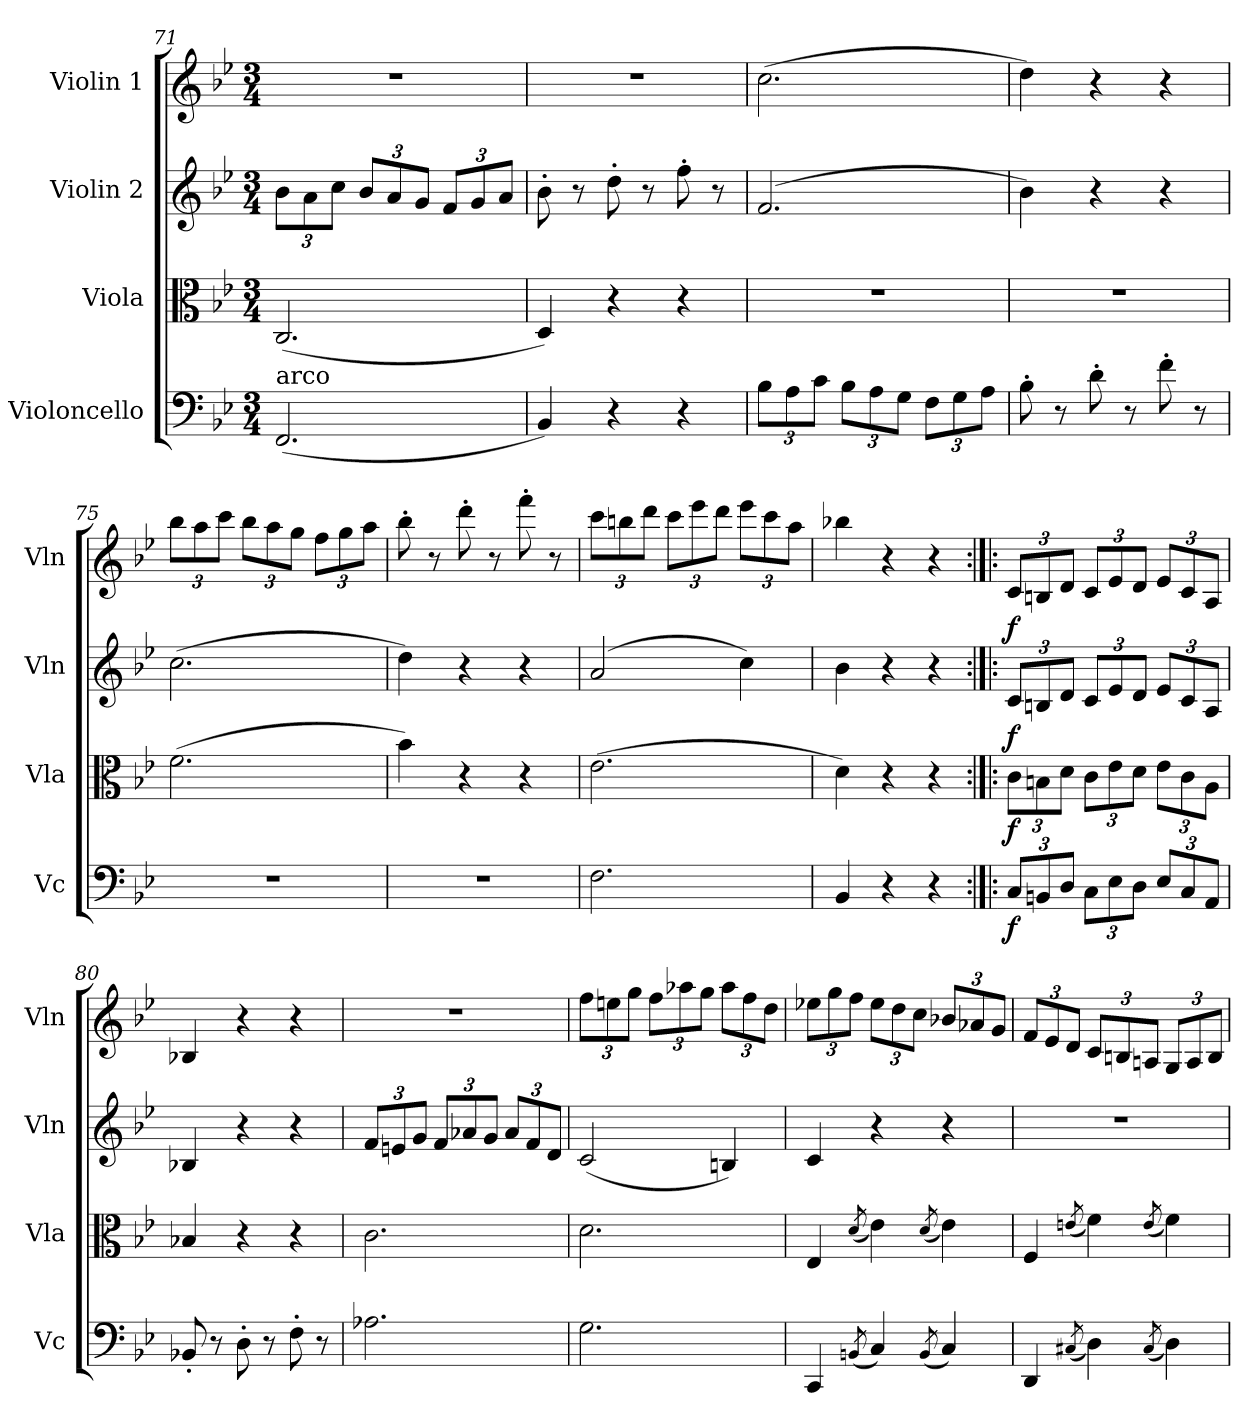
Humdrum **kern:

**kern	**dynam	**kern	**dynam	**kern	**dynam	**kern	**dynam
*part4	*part4	*part3	*part3	*part2	*part2	*part1	*part1
*staff4	*staff4	*staff3	*staff3	*staff2	*staff2	*staff1	*staff1
*I"Violoncello	*	*I"Viola	*	*I"Violin 2	*	*I"Violin 1	*
*I'Vc	*	*I'Vla	*	*I'Vln	*	*I'Vln	*
*clefF4	*	*clefC3	*	*clefG2	*	*clefG2	*
*k[b-e-]	*	*k[b-e-]	*	*k[b-e-]	*	*k[b-e-]	*
*M3/4	*	*M3/4	*	*M3/4	*	*M3/4	*
*	*	*	*	*Xbrackettup	*	*	*
=71	=71	=71	=71	=71	=71	=71	=71
!LO:TX:a:t=arco	!	!	!	!	!	!	!
(<2.FF/	.	(<2.C/	.	12b-\L	.	2.r	.
.	.	.	.	12a\	.	.	.
.	.	.	.	12cc\J	.	.	.
.	.	.	.	12b-/L	.	.	.
.	.	.	.	12a/	.	.	.
.	.	.	.	12g/J	.	.	.
.	.	.	.	12f/L	.	.	.
.	.	.	.	12g/	.	.	.
.	.	.	.	12a/J	.	.	.
=72	=72	=72	=72	=72	=72	=72	=72
4BB-/)	.	4D/)	.	8b-'\	.	2.r	.
.	.	.	.	8r	.	.	.
4r	.	4r	.	8dd'\	.	.	.
.	.	.	.	8r	.	.	.
4r	.	4r	.	8ff'\	.	.	.
.	.	.	.	8r	.	.	.
=73	=73	=73	=73	=73	=73	=73	=73
*Xbrackettup	*	*	*	*	*	*	*
12B-\L	.	2.r	.	(>2.f/	.	(>2.cc\	.
12A\	.	.	.	.	.	.	.
12c\J	.	.	.	.	.	.	.
12B-\L	.	.	.	.	.	.	.
12A\	.	.	.	.	.	.	.
12G\J	.	.	.	.	.	.	.
12F\L	.	.	.	.	.	.	.
12G\	.	.	.	.	.	.	.
12A\J	.	.	.	.	.	.	.
!!LO:LB:g=z
=74	=74	=74	=74	=74	=74	=74	=74
8B-'\	.	2.r	.	4b-\)	.	4dd\)	.
8r	.	.	.	.	.	.	.
8d'\	.	.	.	4r	.	4r	.
8r	.	.	.	.	.	.	.
8f'\	.	.	.	4r	.	4r	.
8r	.	.	.	.	.	.	.
=75	=75	=75	=75	=75	=75	=75	=75
*	*	*	*	*	*	*Xbrackettup	*
2.r	.	(>2.f\	.	(>2.cc\	.	12bb-\L	.
.	.	.	.	.	.	12aa\	.
.	.	.	.	.	.	12ccc\J	.
.	.	.	.	.	.	12bb-\L	.
.	.	.	.	.	.	12aa\	.
.	.	.	.	.	.	12gg\J	.
.	.	.	.	.	.	12ff\L	.
.	.	.	.	.	.	12gg\	.
.	.	.	.	.	.	12aa\J	.
=76	=76	=76	=76	=76	=76	=76	=76
2.r	.	4b-\)	.	4dd\)	.	8bb-'\	.
.	.	.	.	.	.	8r	.
.	.	4r	.	4r	.	8ddd'\	.
.	.	.	.	.	.	8r	.
.	.	4r	.	4r	.	8fff'\	.
.	.	.	.	.	.	8r	.
=77	=77	=77	=77	=77	=77	=77	=77
2.F\	.	(>2.e-\	.	(>2a/	.	12ccc\L	.
.	.	.	.	.	.	12bbn\	.
.	.	.	.	.	.	12ddd\J	.
.	.	.	.	.	.	12ccc\L	.
.	.	.	.	.	.	12eee-\	.
.	.	.	.	.	.	12ddd\J	.
.	.	.	.	4cc\)	.	12eee-\L	.
.	.	.	.	.	.	12ccc\	.
.	.	.	.	.	.	12aa\J	.
=78	=78	=78	=78	=78	=78	=78	=78
4BB-/	.	4d\)	.	4b-\	.	4bb-X\	.
4r	.	4r	.	4r	.	4r	.
4r	.	4r	.	4r	.	4r	.
!!LO:LB:g=z
=79:|!|:	=79:|!|:	=79:|!|:	=79:|!|:	=79:|!|:	=79:|!|:	=79:|!|:	=79:|!|:
*	*	*Xbrackettup	*	*	*	*	*
!	!LO:DY:b	!	!LO:DY:b	!	!LO:DY:b	!	!LO:DY:b
12C/L	f	12c\L	f	12c/L	f	12c/L	f
12BBn/	.	12Bn\	.	12Bn/	.	12Bn/	.
12D/J	.	12d\J	.	12d/J	.	12d/J	.
12C\L	.	12c\L	.	12c/L	.	12c/L	.
12E-\	.	12e-\	.	12e-/	.	12e-/	.
12D\J	.	12d\J	.	12d/J	.	12d/J	.
12E-/L	.	12e-\L	.	12e-/L	.	12e-/L	.
12C/	.	12c\	.	12c/	.	12c/	.
12AA/J	.	12A\J	.	12A/J	.	12A/J	.
=80	=80	=80	=80	=80	=80	=80	=80
8BB-X'/	.	4B-X/	.	4B-X/	.	4B-X/	.
8r	.	.	.	.	.	.	.
8D'\	.	4r	.	4r	.	4r	.
8r	.	.	.	.	.	.	.
8F'\	.	4r	.	4r	.	4r	.
8r	.	.	.	.	.	.	.
=81	=81	=81	=81	=81	=81	=81	=81
2.A-X\	.	2.c\	.	12f/L	.	2.r	.
.	.	.	.	12en/	.	.	.
.	.	.	.	12g/J	.	.	.
.	.	.	.	12f/L	.	.	.
.	.	.	.	12a-X/	.	.	.
.	.	.	.	12g/J	.	.	.
.	.	.	.	12a-/L	.	.	.
.	.	.	.	12f/	.	.	.
.	.	.	.	12d/J	.	.	.
=82	=82	=82	=82	=82	=82	=82	=82
2.G\	.	2.d\	.	(<2c/	.	12ff\L	.
.	.	.	.	.	.	12een\	.
.	.	.	.	.	.	12gg\J	.
.	.	.	.	.	.	12ff\L	.
.	.	.	.	.	.	12aa-X\	.
.	.	.	.	.	.	12gg\J	.
.	.	.	.	4Bn/)	.	12aa-\L	.
.	.	.	.	.	.	12ff\	.
.	.	.	.	.	.	12dd\J	.
=83	=83	=83	=83	=83	=83	=83	=83
4CC/	.	4E-/	.	4c/	.	12ee-X\L	.
.	.	.	.	.	.	12gg\	.
.	.	.	.	.	.	12ff\J	.
(<8qBBn/	.	(<8qd/	.	.	.	.	.
4C/)	.	4e-\)	.	4r	.	12ee-\L	.
.	.	.	.	.	.	12dd\	.
.	.	.	.	.	.	12cc\J	.
(<8qBB/	.	(<8qd/	.	.	.	.	.
4C/)	.	4e-\)	.	4r	.	12b-X/L	.
.	.	.	.	.	.	12a-X/	.
.	.	.	.	.	.	12g/J	.
!!LO:LB:g=z
=84	=84	=84	=84	=84	=84	=84	=84
4DD/	.	4F/	.	2.r	.	12f/L	.
.	.	.	.	.	.	12e-/	.
.	.	.	.	.	.	12d/J	.
(<8qC#X/	.	(<8qen/	.	.	.	.	.
4D\)	.	4f\)	.	.	.	12c/L	.
.	.	.	.	.	.	12Bn/	.
.	.	.	.	.	.	12An/J	.
(<8qC#/	.	(<8qe/	.	.	.	.	.
4D\)	.	4f\)	.	.	.	12G/L	.
.	.	.	.	.	.	12A/	.
.	.	.	.	.	.	12B/J	.
=	=	=	=	=	=	=	=
*-	*-	*-	*-	*-	*-	*-	*-
